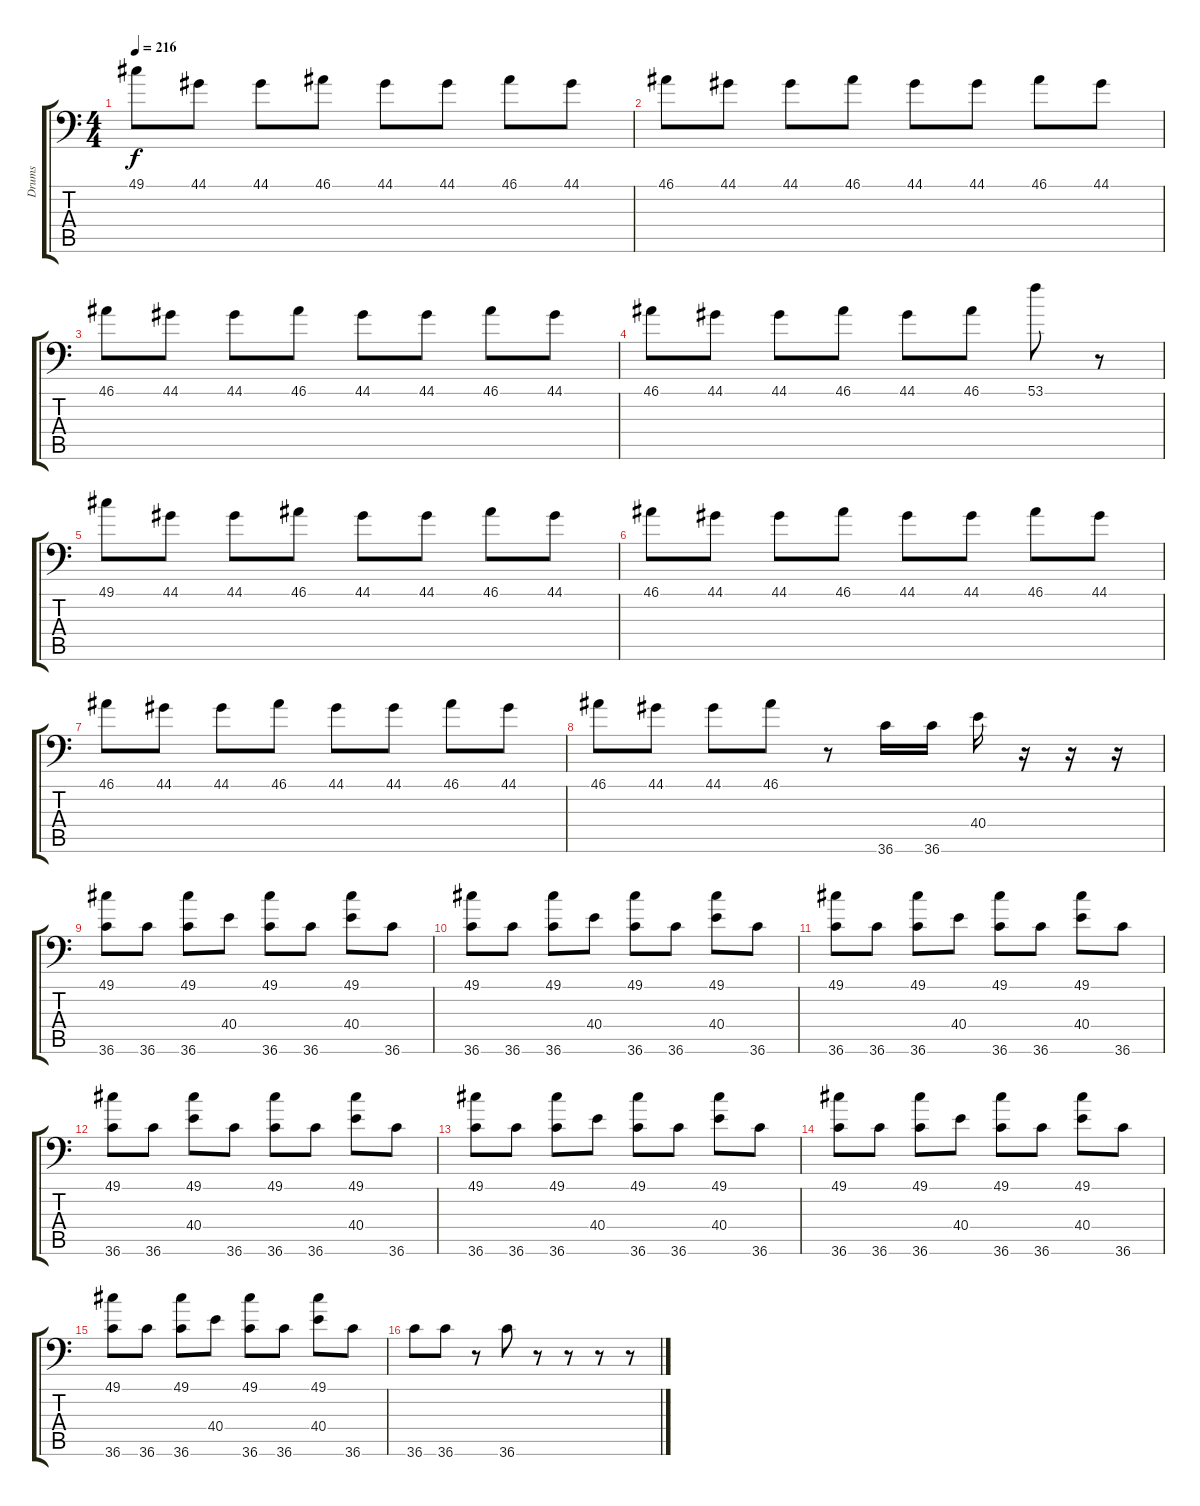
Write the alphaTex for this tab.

\track ("Drums" "Drums") {instrument acousticgrandpiano}
\staff {score tabs}
\tuning (C-1 C-1 C-1 C-1 C-1 C-1) {hide}
\ts (4 4)
\tempo 216
\clef f4
\ks c
49.1.8{dy f} 44.1.8 44.1.8 46.1.8 44.1.8 44.1.8 46.1.8 44.1.8 |
46.1.8 44.1.8 44.1.8 46.1.8 44.1.8 44.1.8 46.1.8 44.1.8 |
46.1.8 44.1.8 44.1.8 46.1.8 44.1.8 44.1.8 46.1.8 44.1.8 |
46.1.8 44.1.8 44.1.8 46.1.8 44.1.8 46.1.8 53.1.8 r.8 |
49.1.8 44.1.8 44.1.8 46.1.8 44.1.8 44.1.8 46.1.8 44.1.8 |
46.1.8 44.1.8 44.1.8 46.1.8 44.1.8 44.1.8 46.1.8 44.1.8 |
46.1.8 44.1.8 44.1.8 46.1.8 44.1.8 44.1.8 46.1.8 44.1.8 |
46.1.8 44.1.8 44.1.8 46.1.8 r.8 36.6.16 36.6.16 40.4.16 r.16 r.16 r.16 |
(49.1 36.6).8 36.6.8 (49.1 36.6).8 40.4.8 (49.1 36.6).8 36.6.8 (49.1 40.4).8 36.6.8 |
(49.1 36.6).8 36.6.8 (49.1 36.6).8 40.4.8 (49.1 36.6).8 36.6.8 (49.1 40.4).8 36.6.8 |
(49.1 36.6).8 36.6.8 (49.1 36.6).8 40.4.8 (49.1 36.6).8 36.6.8 (49.1 40.4).8 36.6.8 |
(49.1 36.6).8 36.6.8 (49.1 40.4).8 36.6.8 (49.1 36.6).8 36.6.8 (49.1 40.4).8 36.6.8 |
(49.1 36.6).8 36.6.8 (49.1 36.6).8 40.4.8 (49.1 36.6).8 36.6.8 (49.1 40.4).8 36.6.8 |
(49.1 36.6).8 36.6.8 (49.1 36.6).8 40.4.8 (49.1 36.6).8 36.6.8 (49.1 40.4).8 36.6.8 |
(49.1 36.6).8 36.6.8 (49.1 36.6).8 40.4.8 (49.1 36.6).8 36.6.8 (49.1 40.4).8 36.6.8 |
36.6.8 36.6.8 r.8 36.6.8 r.8 r.8 r.8 r.8
